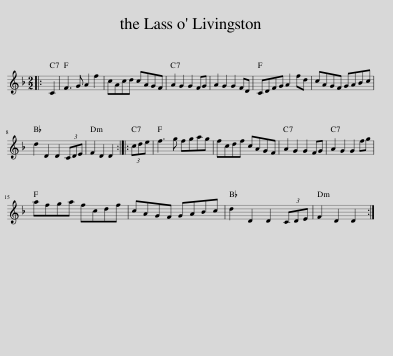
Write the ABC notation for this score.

X:1
L:1/8
M:2/2
I:linebreak $
K:F
V:1 treble
V:1
|: C2 | F3 G A2 f2 | cAcd cAGF | A2 G2 G2 FG | A2 G2 G2 FD | %5
 CDFG A2 fd | cAGF GABc |$ d2 D2 D2 (3CDE | F2 D2 D2 :: (3cde | %10
 f3 g fgag | fcdf cAGF | A2 G2 G2 FG | A2 G2 G2 fg |$ afga fcdf | %15
 cAGF GABc | d2 D2 D2 (3CDE | F2 D2 D2 :| %18
